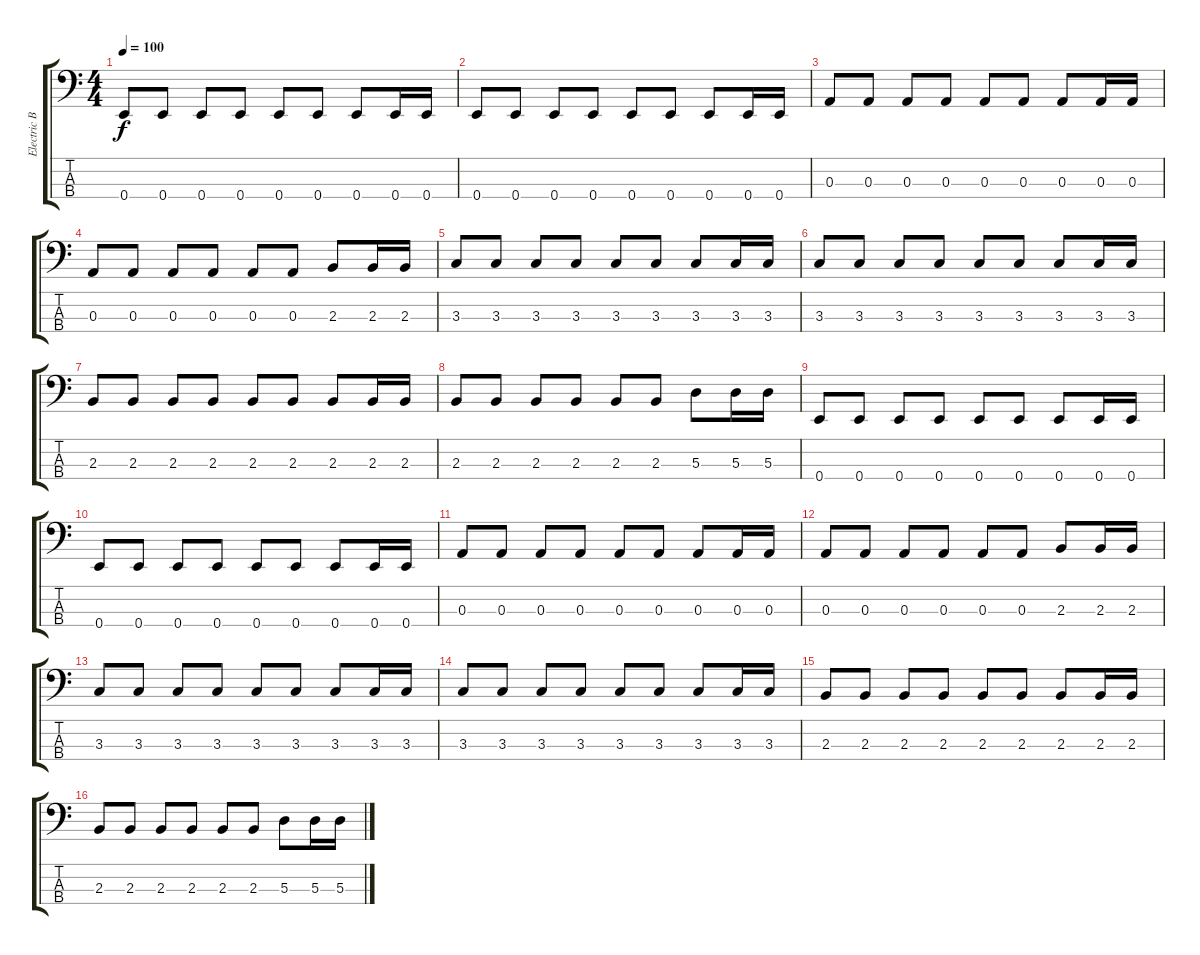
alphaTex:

\track ("Electric Bass" "Electric B") {instrument electricbassfinger}
\staff {score tabs}
\tuning (G2 D2 A1 E1) {hide}
\ts (4 4)
\tempo 100
\clef f4
\ks c
0.4.8{dy f} 0.4.8 0.4.8 0.4.8 0.4.8 0.4.8 0.4.8 0.4.16 0.4.16 |
0.4.8 0.4.8 0.4.8 0.4.8 0.4.8 0.4.8 0.4.8 0.4.16 0.4.16 |
0.3.8 0.3.8 0.3.8 0.3.8 0.3.8 0.3.8 0.3.8 0.3.16 0.3.16 |
0.3.8 0.3.8 0.3.8 0.3.8 0.3.8 0.3.8 2.3.8 2.3.16 2.3.16 |
3.3.8 3.3.8 3.3.8 3.3.8 3.3.8 3.3.8 3.3.8 3.3.16 3.3.16 |
3.3.8 3.3.8 3.3.8 3.3.8 3.3.8 3.3.8 3.3.8 3.3.16 3.3.16 |
2.3.8 2.3.8 2.3.8 2.3.8 2.3.8 2.3.8 2.3.8 2.3.16 2.3.16 |
2.3.8 2.3.8 2.3.8 2.3.8 2.3.8 2.3.8 5.3.8 5.3.16 5.3.16 |
0.4.8 0.4.8 0.4.8 0.4.8 0.4.8 0.4.8 0.4.8 0.4.16 0.4.16 |
0.4.8 0.4.8 0.4.8 0.4.8 0.4.8 0.4.8 0.4.8 0.4.16 0.4.16 |
0.3.8 0.3.8 0.3.8 0.3.8 0.3.8 0.3.8 0.3.8 0.3.16 0.3.16 |
0.3.8 0.3.8 0.3.8 0.3.8 0.3.8 0.3.8 2.3.8 2.3.16 2.3.16 |
3.3.8 3.3.8 3.3.8 3.3.8 3.3.8 3.3.8 3.3.8 3.3.16 3.3.16 |
3.3.8 3.3.8 3.3.8 3.3.8 3.3.8 3.3.8 3.3.8 3.3.16 3.3.16 |
2.3.8 2.3.8 2.3.8 2.3.8 2.3.8 2.3.8 2.3.8 2.3.16 2.3.16 |
2.3.8 2.3.8 2.3.8 2.3.8 2.3.8 2.3.8 5.3.8 5.3.16 5.3.16
